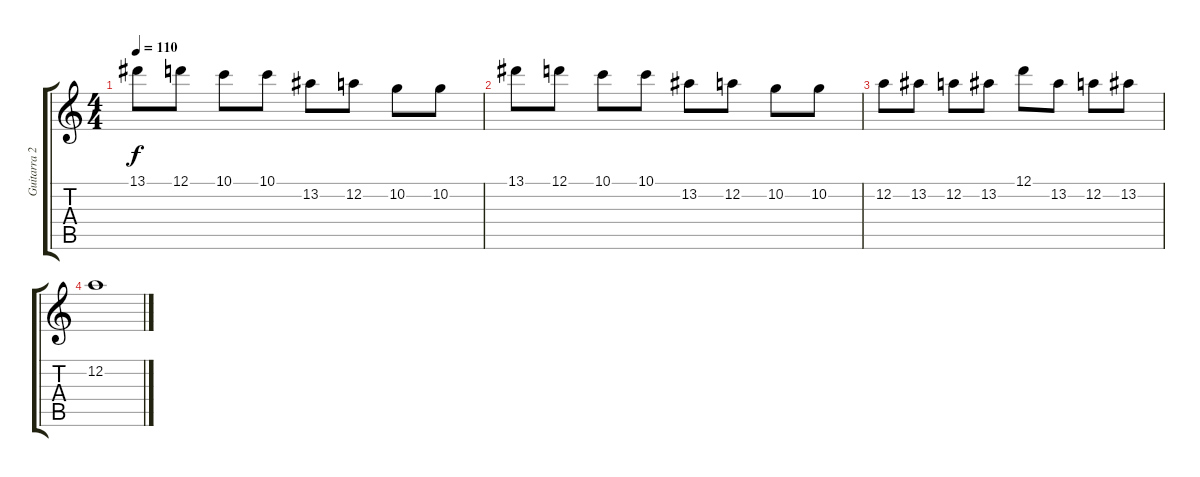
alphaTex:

\track ("Guitarra 2" "Guitarra 2") {instrument distortionguitar}
\staff {score tabs}
\tuning (D4 A3 F3 C3 G2 D2) {hide}
\ts (4 4)
\tempo 110
\clef g2
\ks c
13.1.8{dy f} 12.1.8 10.1.8 10.1.8 13.2.8 12.2.8 10.2.8 10.2.8 |
13.1.8 12.1.8 10.1.8 10.1.8 13.2.8 12.2.8 10.2.8 10.2.8 |
12.2.8 13.2.8 12.2.8 13.2.8 12.1.8 13.2.8 12.2.8 13.2.8 |
12.2.1
